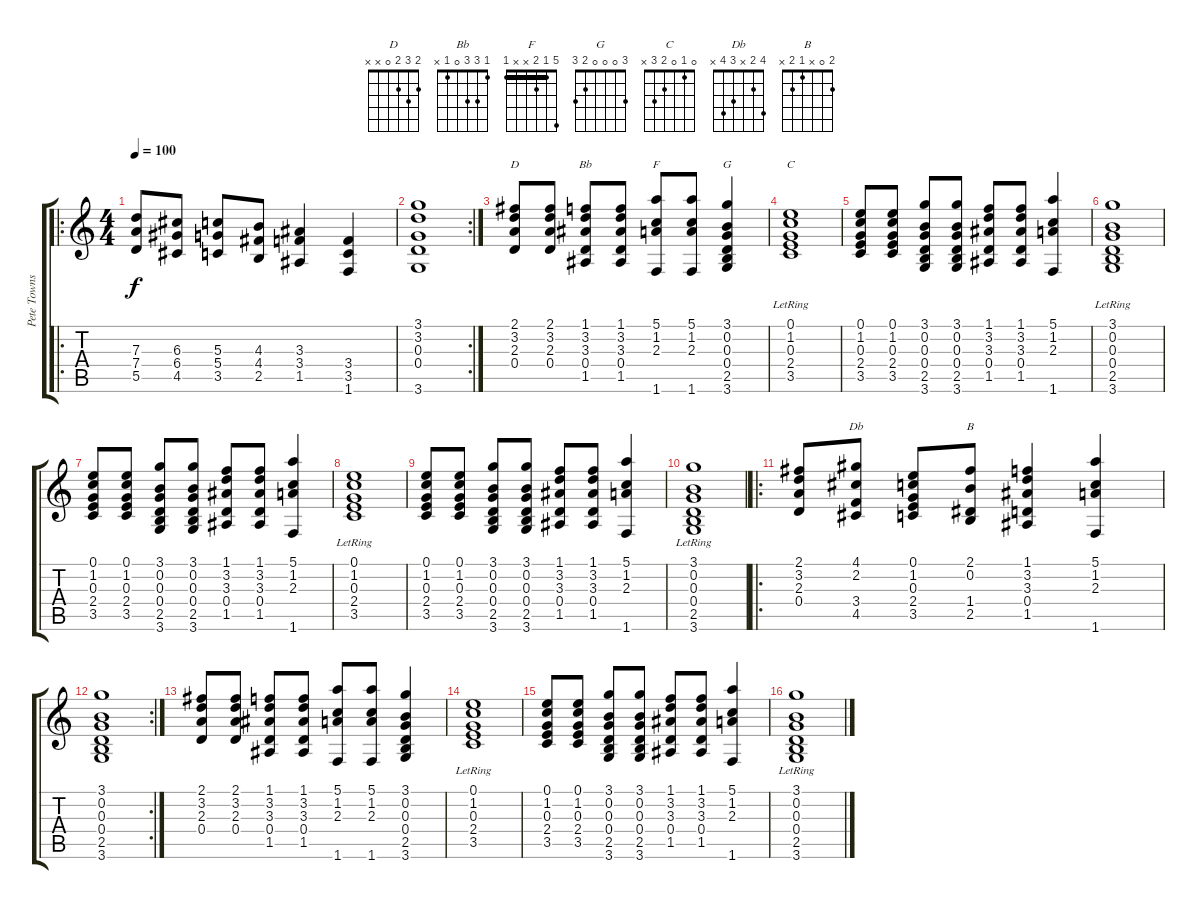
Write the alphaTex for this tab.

\track ("Pete Townsend - Guitar" "Pete Towns") {instrument electricguitarclean}
\staff {score tabs}
\tuning (E4 B3 G3 D3 A2 E2) {hide}
\chord ("D" 2 3 2 0 x x)
\chord ("Bb" 1 3 3 0 1 x)
\chord ("F" 5 1 2 x x 1) {barre 1}
\chord ("G" 3 0 0 0 2 3)
\chord ("C" 0 1 0 2 3 x)
\chord ("Db" 4 2 x 3 4 x)
\chord ("B" 2 0 x 1 2 x)
\ro
\ts (4 4)
\tempo 100
\clef g2
\ks c
(7.3 7.4 5.5).8{dy f instrument electricguitarclean} (6.3 6.4 4.5).8 (5.3 5.4 3.5).8 (4.3 4.4 2.5).8 (3.3 3.4 1.5).4 (3.4 3.5 1.6).4 |
\rc 2
(3.1 3.2 0.3 0.4 3.6).1 |
(2.1 3.2 2.3 0.4).8{ch "D"} (2.1 3.2 2.3 0.4).8 (1.1 3.2 3.3 0.4 1.5).8{ch "Bb"} (1.1 3.2 3.3 0.4 1.5).8 (5.1 1.2 2.3 1.6).8{ch "F"} (5.1 1.2 2.3 1.6).8 (3.1 0.2 0.3 0.4 2.5 3.6).4{ch "G"} |
(0.1 1.2 0.3{lr} 2.4 3.5).1{ch "C"} |
(0.1 1.2 0.3 2.4 3.5).8 (0.1 1.2 0.3 2.4 3.5).8 (3.1 0.2 0.3 0.4 2.5 3.6).8 (3.1 0.2 0.3 0.4 2.5 3.6).8 (1.1 3.2 3.3 0.4 1.5).8 (1.1 3.2 3.3 0.4 1.5).8 (5.1 1.2 2.3 1.6).4 |
(3.1 0.2 0.3{lr} 0.4 2.5 3.6).1 |
(0.1 1.2 0.3 2.4 3.5).8 (0.1 1.2 0.3 2.4 3.5).8 (3.1 0.2 0.3 0.4 2.5 3.6).8 (3.1 0.2 0.3 0.4 2.5 3.6).8 (1.1 3.2 3.3 0.4 1.5).8 (1.1 3.2 3.3 0.4 1.5).8 (5.1 1.2 2.3 1.6).4 |
(0.1 1.2 0.3{lr} 2.4 3.5).1 |
(0.1 1.2 0.3 2.4 3.5).8 (0.1 1.2 0.3 2.4 3.5).8 (3.1 0.2 0.3 0.4 2.5 3.6).8 (3.1 0.2 0.3 0.4 2.5 3.6).8 (1.1 3.2 3.3 0.4 1.5).8 (1.1 3.2 3.3 0.4 1.5).8 (5.1 1.2 2.3 1.6).4 |
(3.1 0.2 0.3 0.4{lr} 2.5 3.6).1 |
\ro
(2.1 3.2 2.3 0.4).8 (4.1 2.2 3.4 4.5).8{ch "Db"} (0.1 1.2 0.3 2.4 3.5).8 (2.1 0.2 1.4 2.5).8{ch "B"} (1.1 3.2 3.3 0.4 1.5).4 (5.1 1.2 2.3 1.6).4 |
\rc 2
(3.1 0.2 0.3 0.4 2.5 3.6).1 |
(2.1 3.2 2.3 0.4).8 (2.1 3.2 2.3 0.4).8 (1.1 3.2 3.3 0.4 1.5).8 (1.1 3.2 3.3 0.4 1.5).8 (5.1 1.2 2.3 1.6).8 (5.1 1.2 2.3 1.6).8 (3.1 0.2 0.3 0.4 2.5 3.6).4 |
(0.1 1.2 0.3{lr} 2.4 3.5).1 |
(0.1 1.2 0.3 2.4 3.5).8 (0.1 1.2 0.3 2.4 3.5).8 (3.1 0.2 0.3 0.4 2.5 3.6).8 (3.1 0.2 0.3 0.4 2.5 3.6).8 (1.1 3.2 3.3 0.4 1.5).8 (1.1 3.2 3.3 0.4 1.5).8 (5.1 1.2 2.3 1.6).4 |
(3.1 0.2 0.3{lr} 0.4 2.5 3.6).1
